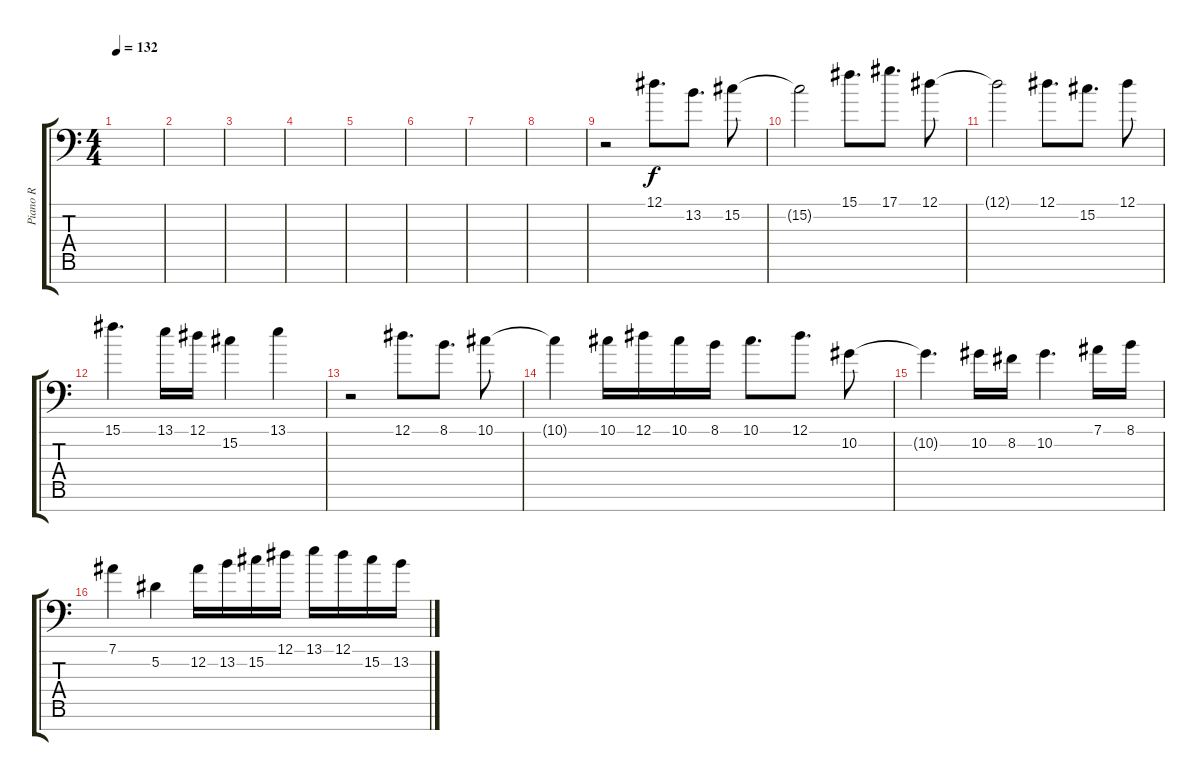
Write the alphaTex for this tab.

\track ("Piano R" "Piano R") {instrument acousticgrandpiano}
\staff {score tabs}
\tuning (Eb4 Bb3 Gb3 Db3 Ab2 Eb2 Bb1) {hide}
\ts (4 4)
\tempo 132
\clef f4
\ks c
|
|
|
|
|
|
|
|
r.2 12.1.8{d} 13.2.8{d} 15.2.8 |
15.2{t}.2 15.1.8{d} 17.1.8{d} 12.1.8 |
12.1{t}.2 12.1.8{d} 15.2.8{d} 12.1.8 |
15.1.4{d} 13.1.16 12.1.16 15.2.4 13.1.4 |
r.2 12.1.8{d} 8.1.8{d} 10.1.8 |
10.1{t}.4 10.1.16 12.1.16 10.1.16 8.1.16 10.1.8{d} 12.1.8{d} 10.2.8 |
10.2{t}.4{d} 10.2.16 8.2.16 10.2.4{d} 7.1.16 8.1.16 |
7.1.4 5.2.4 12.2.16 13.2.16 15.2.16 12.1.16 13.1.16 12.1.16 15.2.16 13.2.16
